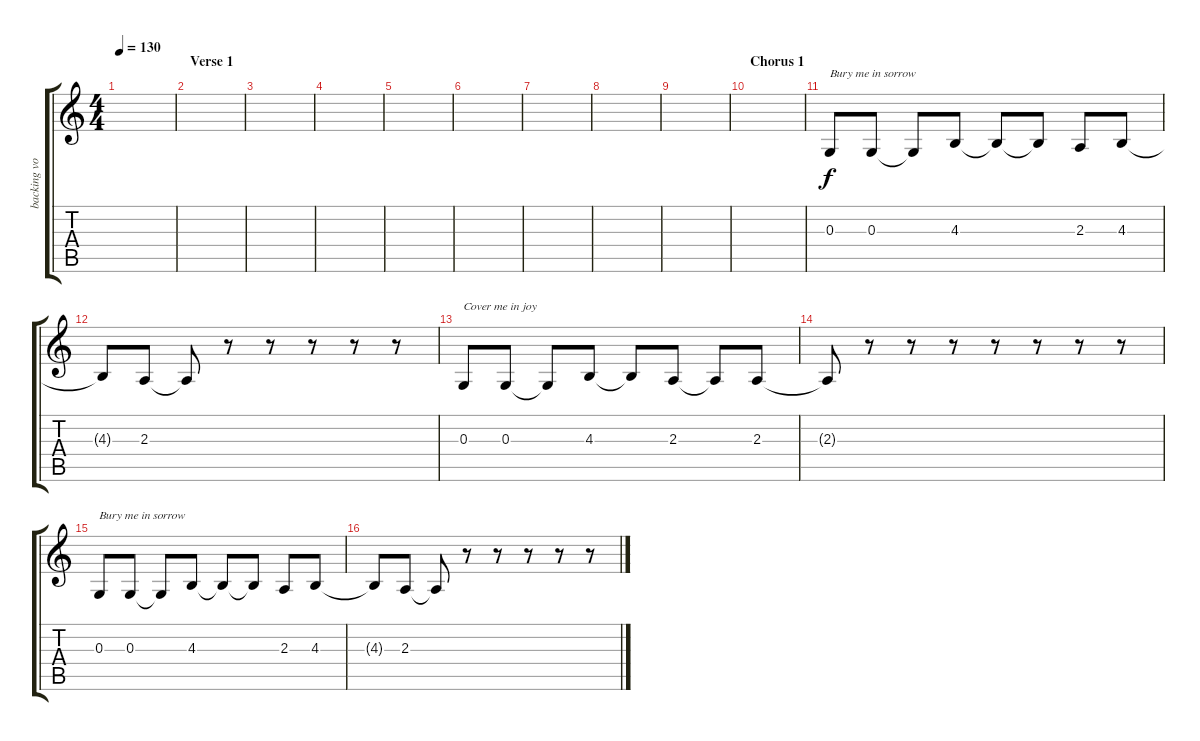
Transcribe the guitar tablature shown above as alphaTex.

\track ("backing vocals" "backing vo") {instrument voiceoohs}
\staff {score tabs}
\tuning (E4 B3 G3 D3 A2 E2) {hide}
\ts (4 4)
\tempo 130
\clef g2
\ks c
|
\section ("" "Verse 1")
|
|
|
|
|
|
|
|
\section ("" "Chorus 1")
|
0.3.8{txt "Bury me in sorrow"} 0.3.8 0.3{t}.8 4.3.8 4.3{t}.8 4.3{t}.8 2.3.8 4.3.8 |
4.3{t}.8 2.3.8 2.3{t}.8 r.8 r.8 r.8 r.8 r.8 |
0.3.8{txt "Cover me in joy"} 0.3.8 0.3{t}.8 4.3.8 4.3{t}.8 2.3.8 2.3{t}.8 2.3.8 |
2.3{t}.8 r.8 r.8 r.8 r.8 r.8 r.8 r.8 |
0.3.8{txt "Bury me in sorrow"} 0.3.8 0.3{t}.8 4.3.8 4.3{t}.8 4.3{t}.8 2.3.8 4.3.8 |
4.3{t}.8 2.3.8 2.3{t}.8 r.8 r.8 r.8 r.8 r.8
